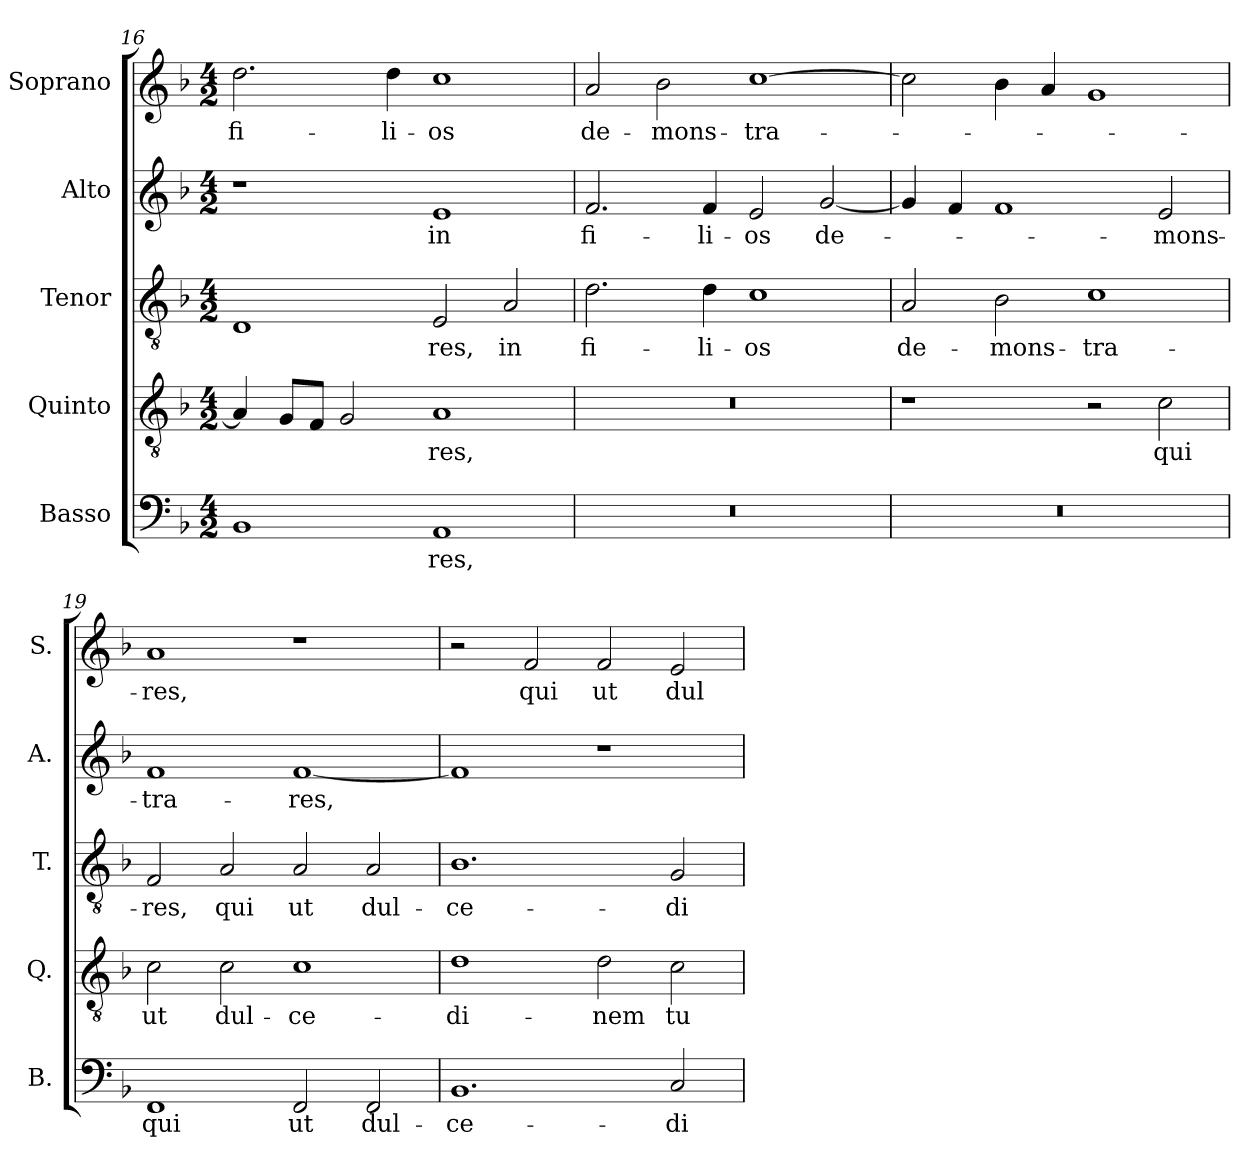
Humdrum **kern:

**kern	**text	**kern	**text	**kern	**text	**kern	**text	**kern	**text
*part5	*part5	*part4	*part4	*part3	*part3	*part2	*part2	*part1	*part1
*staff5	*staff5	*staff4	*staff4	*staff3	*staff3	*staff2	*staff2	*staff1	*staff1
*I"Basso	*	*I"Quinto	*	*I"Tenor	*	*I"Alto	*	*I"Soprano	*
*I'B.	*	*I'Q.	*	*I'T.	*	*I'A.	*	*I'S.	*
*clefF4	*	*clefGv2	*	*clefGv2	*	*clefG2	*	*clefG2	*
*	*	*ITrd7c12	*	*ITrd7c12	*	*	*	*	*
*k[b-]	*	*k[b-]	*	*k[b-]	*	*k[b-]	*	*k[b-]	*
*F:	*	*F:	*	*F:	*	*F:	*	*F:	*
*M4/2	*	*M4/2	*	*M4/2	*	*M4/2	*	*M4/2	*
=16	=16	=16	=16	=16	=16	=16	=16	=16	=16
!	!	!	!	!	!	!	!	!	!LO:LY:b:color=#000000
1BB-i	.	4AAi/]	.	1DDi	.	1r	.	2.ddi\	fi-
.	.	8GGi/L	.	.	.	.	.	.	.
.	.	8FFi/J	.	.	.	.	.	.	.
.	.	2GGi/	.	.	.	.	.	.	.
!	!	!	!	!	!	!	!	!	!LO:LY:b:color=#000000
.	.	.	.	.	.	.	.	4ddi\	-li-
!	!LO:LY:b:color=#000000	!	!	!	!	!	!	!	!
!	!	!	!LO:LY:b:color=#000000	!	!	!	!	!	!
!	!	!	!	!	!LO:LY:b:color=#000000	!	!	!	!
!	!	!	!	!	!	!	!LO:LY:b:color=#000000	!	!
!	!	!	!	!	!	!	!	!	!LO:LY:b:color=#000000
1AAi	-res,	1AAi	-res,	2EEi/	-res,	1ei	in	1cci	-os
!	!	!	!	!	!LO:LY:b:color=#000000	!	!	!	!
.	.	.	.	2AAi/	in	.	.	.	.
=17	=17	=17	=17	=17	=17	=17	=17	=17	=17
!LO:N:vis=1	!	!LO:N:vis=1	!	!	!	!	!	!	!
!	!	!	!	!	!LO:LY:b:color=#000000	!	!	!	!
!	!	!	!	!	!	!	!LO:LY:b:color=#000000	!	!
!	!	!	!	!	!	!	!	!	!LO:LY:b:color=#000000
0r	.	0r	.	2.Di\	fi-	2.fi/	fi-	2ai/	de-
!	!	!	!	!	!	!	!	!	!LO:LY:b:color=#000000
.	.	.	.	.	.	.	.	2b-i\	-mons-
!	!	!	!	!	!LO:LY:b:color=#000000	!	!	!	!
!	!	!	!	!	!	!	!LO:LY:b:color=#000000	!	!
.	.	.	.	4Di\	-li-	4fi/	-li-	.	.
!	!	!	!	!	!LO:LY:b:color=#000000	!	!	!	!
!	!	!	!	!	!	!	!LO:LY:b:color=#000000	!	!
!	!	!	!	!	!	!	!	!	!LO:LY:b:color=#000000
.	.	.	.	1Ci	-os	2ei/	-os	[1cci	-tra-
!	!	!	!	!	!	!	!LO:LY:b:color=#000000	!	!
.	.	.	.	.	.	[2gi/	de-	.	.
=18	=18	=18	=18	=18	=18	=18	=18	=18	=18
!LO:N:vis=1	!	!	!	!	!	!	!	!	!
!	!	!	!	!	!LO:LY:b:color=#000000	!	!	!	!
0r	.	1r	.	2AAi/	de-	4gi/]	.	2cci\]	.
.	.	.	.	.	.	4fi/	.	.	.
!	!	!	!	!	!LO:LY:b:color=#000000	!	!	!	!
.	.	.	.	2BB-i\	-mons-	1fi	.	4b-i\	.
.	.	.	.	.	.	.	.	4ai/	.
!	!	!	!	!	!LO:LY:b:color=#000000	!	!	!	!
.	.	2r	.	1Ci	-tra-	.	.	1gi	.
!	!	!	!LO:LY:b:color=#000000	!	!	!	!	!	!
!	!	!	!	!	!	!	!LO:LY:b:color=#000000	!	!
.	.	2Ci\	qui	.	.	2ei/	-mons-	.	.
=19	=19	=19	=19	=19	=19	=19	=19	=19	=19
!	!LO:LY:b:color=#000000	!	!	!	!	!	!	!	!
!	!	!	!LO:LY:b:color=#000000	!	!	!	!	!	!
!	!	!	!	!	!LO:LY:b:color=#000000	!	!	!	!
!	!	!	!	!	!	!	!LO:LY:b:color=#000000	!	!
!	!	!	!	!	!	!	!	!	!LO:LY:b:color=#000000
1FFi	qui	2Ci\	ut	2FFi/	-res,	1fi	-tra-	1ai	-res,
!	!	!	!LO:LY:b:color=#000000	!	!	!	!	!	!
!	!	!	!	!	!LO:LY:b:color=#000000	!	!	!	!
.	.	2Ci\	dul-	2AAi/	qui	.	.	.	.
!	!LO:LY:b:color=#000000	!	!	!	!	!	!	!	!
!	!	!	!LO:LY:b:color=#000000	!	!	!	!	!	!
!	!	!	!	!	!LO:LY:b:color=#000000	!	!	!	!
!	!	!	!	!	!	!	!LO:LY:b:color=#000000	!	!
2FFi/	ut	1Ci	-ce-	2AAi/	ut	[1fi	-res,	1r	.
!	!LO:LY:b:color=#000000	!	!	!	!	!	!	!	!
!	!	!	!	!	!LO:LY:b:color=#000000	!	!	!	!
2FFi/	dul-	.	.	2AAi/	dul-	.	.	.	.
!!LO:PB:g=z
=20	=20	=20	=20	=20	=20	=20	=20	=20	=20
!	!LO:LY:b:color=#000000	!	!	!	!	!	!	!	!
!	!	!	!LO:LY:b:color=#000000	!	!	!	!	!	!
!	!	!	!	!	!LO:LY:b:color=#000000	!	!	!	!
1.BB-i	-ce-	1Di	-di-	1.BB-i	-ce-	1fi]	.	2r	.
!	!	!	!	!	!	!	!	!	!LO:LY:b:color=#000000
.	.	.	.	.	.	.	.	2fi/	qui
!	!	!	!LO:LY:b:color=#000000	!	!	!	!	!	!
!	!	!	!	!	!	!	!	!	!LO:LY:b:color=#000000
.	.	2Di\	-nem	.	.	1r	.	2fi/	ut
!	!LO:LY:b:color=#000000	!	!	!	!	!	!	!	!
!	!	!	!LO:LY:b:color=#000000	!	!	!	!	!	!
!	!	!	!	!	!LO:LY:b:color=#000000	!	!	!	!
!	!	!	!	!	!	!	!	!	!LO:LY:b:color=#000000
2Ci/	-di-	2Ci\	tu-	2GGi/	-di-	.	.	2ei/	dul-
=	=	=	=	=	=	=	=	=	=
*-	*-	*-	*-	*-	*-	*-	*-	*-	*-
